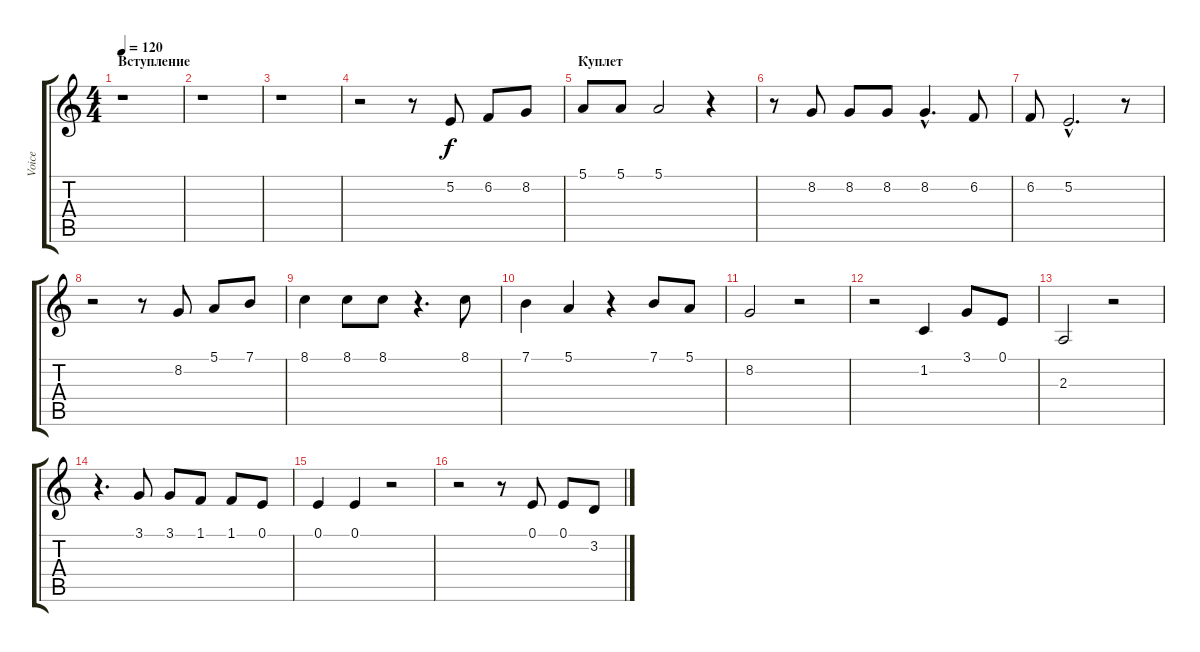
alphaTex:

\track ("Voice" "Voice") {instrument synthvoice}
\staff {score tabs}
\tuning (E4 B3 G3 D3 A2 E2) {hide}
\ts (4 4)
\section ("" "Вступление")
\tempo 120
\clef g2
\ks c
r.1{dy f instrument synthvoice} |
r.1 |
r.1 |
r.2 r.8 5.2.8 6.2.8 8.2.8 |
\section ("" "Куплет")
5.1.8 5.1.8 5.1.2 r.4 |
r.8 8.2.8 8.2.8 8.2.8 8.2{hac}.4{d} 6.2.8 |
6.2.8 5.2{hac}.2{d} r.8 |
r.2 r.8 8.2.8 5.1.8 7.1.8 |
8.1.4 8.1.8 8.1.8 r.4{d} 8.1.8 |
7.1.4 5.1.4 r.4 7.1.8 5.1.8 |
8.2.2 r.2 |
r.2 1.2.4 3.1.8 0.1.8 |
2.3.2 r.2 |
r.4{d} 3.1.8 3.1.8 1.1.8 1.1.8 0.1.8 |
0.1.4 0.1.4 r.2 |
r.2 r.8 0.1.8 0.1.8 3.2.8
